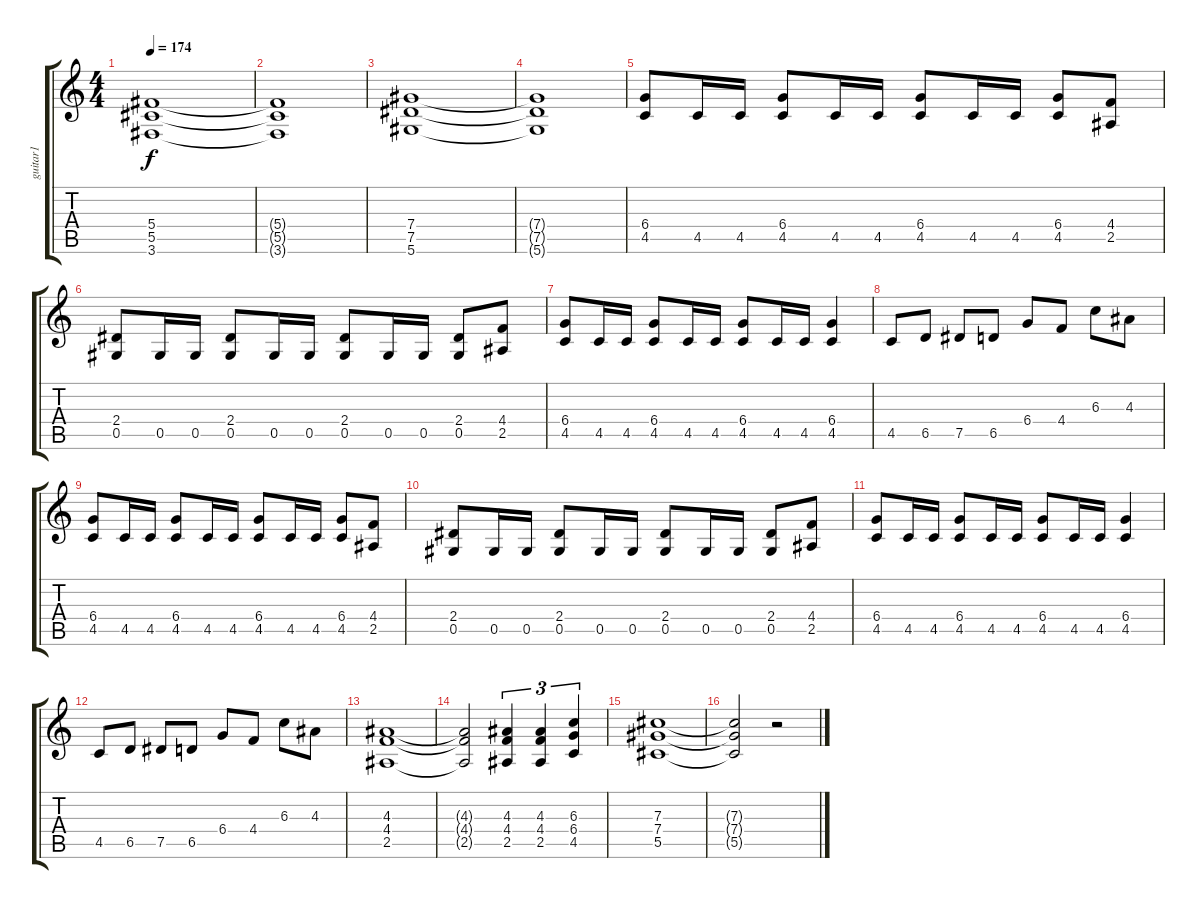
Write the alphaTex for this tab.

\track ("guitar1" "guitar1") {instrument overdrivenguitar}
\staff {score tabs}
\tuning (Eb4 Bb3 Gb3 Db3 Ab2 Eb2) {hide}
\ts (4 4)
\tempo 174
\clef g2
\ks c
(5.4 5.5 3.6).1{dy f} |
(5.4{t} 5.5{t} 3.6{t}).1 |
(7.4 7.5 5.6).1 |
(7.4{t} 7.5{t} 5.6{t}).1 |
(6.4 4.5).8 4.5.16 4.5.16 (6.4 4.5).8 4.5.16 4.5.16 (6.4 4.5).8 4.5.16 4.5.16 (6.4 4.5).8 (4.4 2.5).8 |
(2.4 0.5).8 0.5.16 0.5.16 (2.4 0.5).8 0.5.16 0.5.16 (2.4 0.5).8 0.5.16 0.5.16 (2.4 0.5).8 (4.4 2.5).8 |
(6.4 4.5).8 4.5.16 4.5.16 (6.4 4.5).8 4.5.16 4.5.16 (6.4 4.5).8 4.5.16 4.5.16 (6.4 4.5).4 |
4.5.8 6.5.8 7.5.8 6.5.8 6.4.8 4.4.8 6.3.8 4.3.8 |
(6.4 4.5).8 4.5.16 4.5.16 (6.4 4.5).8 4.5.16 4.5.16 (6.4 4.5).8 4.5.16 4.5.16 (6.4 4.5).8 (4.4 2.5).8 |
(2.4 0.5).8 0.5.16 0.5.16 (2.4 0.5).8 0.5.16 0.5.16 (2.4 0.5).8 0.5.16 0.5.16 (2.4 0.5).8 (4.4 2.5).8 |
(6.4 4.5).8 4.5.16 4.5.16 (6.4 4.5).8 4.5.16 4.5.16 (6.4 4.5).8 4.5.16 4.5.16 (6.4 4.5).4 |
4.5.8 6.5.8 7.5.8 6.5.8 6.4.8 4.4.8 6.3.8 4.3.8 |
(4.3 4.4 2.5).1 |
(4.3{t} 4.4{t} 2.5{t}).2 (4.3 4.4 2.5).4{tu (3 2)} (4.3 4.4 2.5).4{tu (3 2)} (6.3 6.4 4.5).4{tu (3 2)} |
(7.3 7.4 5.5).1 |
(7.3{t} 7.4{t} 5.5{t}).2 r.2
